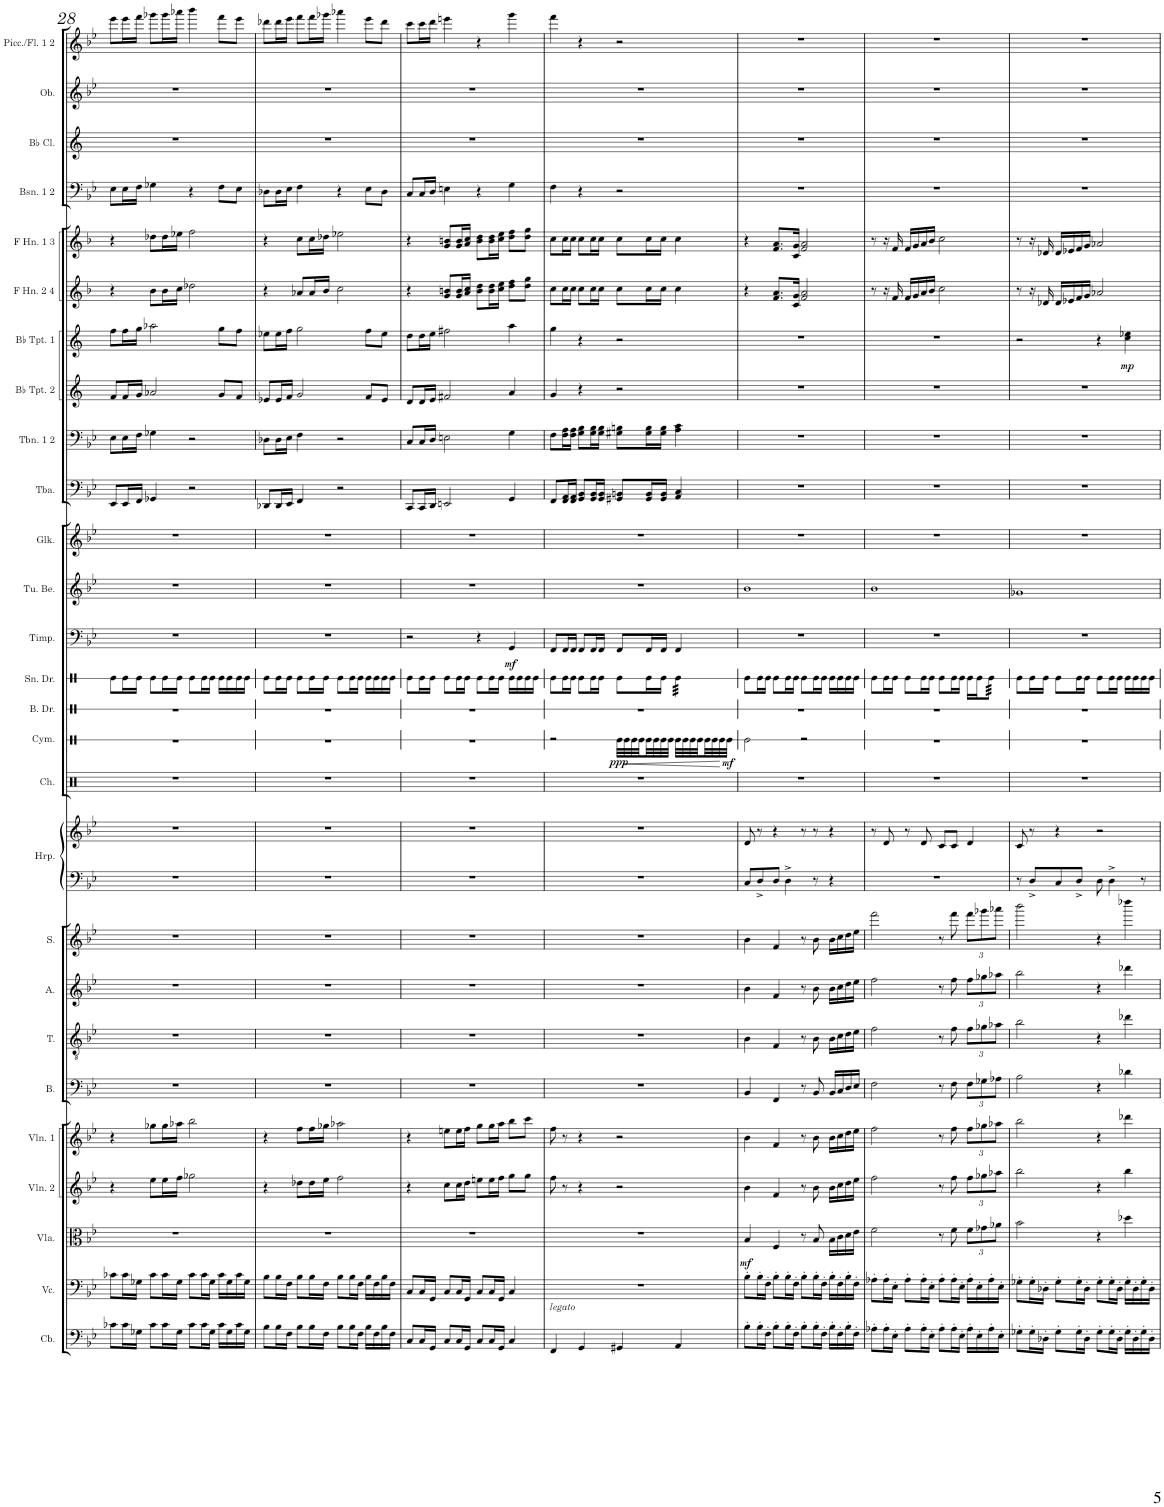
**kern	**kern	**kern	**dynam	**kern	**kern	**kern	**kern	**kern	**kern	**kern	**kern	**kern	**kern	**dynam	**kern	**kern	**kern	**dynam	**kern	**kern	**kern	**kern	**kern	**kern	**dynam	**kern	**kern	**kern	**kern	**kern	**kern
*part27	*part26	*part25	*part25	*part24	*part23	*part22	*part21	*part20	*part19	*part18	*part18	*part17	*part16	*part16	*part15	*part14	*part13	*part13	*part12	*part11	*part10	*part9	*part8	*part7	*part7	*part6	*part5	*part4	*part3	*part2	*part1
*staff28	*staff27	*staff26	*staff26	*staff25	*staff24	*staff23	*staff22	*staff21	*staff20	*staff19	*staff18	*staff17	*staff16	*staff16	*staff15	*staff14	*staff13	*staff13	*staff12	*staff11	*staff10	*staff9	*staff8	*staff7	*staff7	*staff6	*staff5	*staff4	*staff3	*staff2	*staff1
*I"Contrabass	*I"Violoncello	*I"Viola	*	*I"Violin 2	*I"Violin 1	*I"Bass	*I"Tenor	*I"Alto	*I"Soprano	*I"Harp	*	*I"Wind Chimes	*I"Cymbal	*	*I"Bass Drum	*I"Snare Drum	*I"Timpani	*	*I"Tubular Bells	*I"Glockenspiel	*I"Tuba	*I"Trombone 1 &amp; 2	*I"Bb Trumpet 2	*I"Bb Trumpet 1	*	*I"F Horn 2 &amp; 4	*I"F Horn 1 &amp; 3	*I"Bassoon 1 &amp; 2	*I"Bb Clarinet	*I"Oboe	*I"Piccolo/Flute 1 &amp; 2
*I'Cb.	*I'Vc.	*I'Vla.	*	*I'Vln. 2	*I'Vln. 1	*I'B.	*I'T.	*I'A.	*I'S.	*I'Hrp.	*	*I'Ch.	*I'Cym.	*	*I'B. Dr.	*I'Sn. Dr.	*I'Timp.	*	*I'Tu. Be.	*I'Glk.	*I'Tba.	*I'Tbn. 1 2	*I'Bb Tpt. 2	*I'Bb Tpt. 1	*	*I'F Hn. 2 4	*I'F Hn. 1 3	*I'Bsn. 1 2	*I'Bb Cl.	*I'Ob.	*I'Picc./Fl. 1 2
!!LO:PB:g=z
*clefF4	*clefF4	*clefC3	*	*clefG2	*clefG2	*clefF4	*clefGv2	*clefG2	*clefG2	*clefF4	*clefG2	*clefX	*clefX	*	*clefX	*clefX	*clefF4	*	*clefG2	*clefG2	*clefF4	*clefF4	*clefG2	*clefG2	*	*clefG2	*clefG2	*clefF4	*clefG2	*clefG2	*clefG2
*Trd7c12	*	*	*	*	*	*	*	*	*	*	*	*	*	*	*	*	*	*	*	*Trd-14c-24	*	*	*Trd1c2	*Trd1c2	*	*Trd4c7	*Trd4c7	*	*Trd1c2	*	*
*k[b-e-]	*k[b-e-]	*k[b-e-]	*	*k[b-e-]	*k[b-e-]	*k[b-e-]	*k[b-e-]	*k[b-e-]	*k[b-e-]	*k[b-e-]	*k[b-e-]	*k[]	*k[]	*	*k[]	*k[]	*k[b-e-]	*	*k[b-e-]	*k[b-e-]	*k[b-e-]	*k[b-e-]	*k[]	*k[]	*	*k[b-]	*k[b-]	*k[b-e-]	*k[]	*k[b-e-]	*k[b-e-]
*M4/4	*M4/4	*M4/4	*	*M4/4	*M4/4	*M4/4	*M4/4	*M4/4	*M4/4	*M4/4	*M4/4	*M4/4	*M4/4	*	*M4/4	*M4/4	*M4/4	*	*M4/4	*M4/4	*M4/4	*M4/4	*M4/4	*M4/4	*	*M4/4	*M4/4	*M4/4	*M4/4	*M4/4	*M4/4
*met(c)	*met(c)	*met(c)	*	*met(c)	*met(c)	*met(c)	*met(c)	*met(c)	*met(c)	*met(c)	*met(c)	*met(c)	*met(c)	*	*met(c)	*met(c)	*met(c)	*	*met(c)	*met(c)	*met(c)	*met(c)	*met(c)	*met(c)	*	*met(c)	*met(c)	*met(c)	*met(c)	*met(c)	*met(c)
=28	=28	=28	=28	=28	=28	=28	=28	=28	=28	=28	=28	=28	=28	=28	=28	=28	=28	=28	=28	=28	=28	=28	=28	=28	=28	=28	=28	=28	=28	=28	=28
8c-X'\L	8c-X'\L	1r	.	4r	4r	1r	1r	1r	1r	1r	1r	1r	1r	.	1r	8Re\L	1r	.	1r	1r	8EE-/L	8E-\L	8f/L	8ff\L	.	4r	4r	8E-\L	1r	1r	8eee-\L
16c-'\L	16c-'\L	.	.	.	.	.	.	.	.	.	.	.	.	.	.	16Re\L	.	.	.	.	16EE-/L	16E-\L	16f/L	16ff\L	.	.	.	16E-\L	.	.	16eee-\L
16G-X'\JJ	16G-X'\JJ	.	.	.	.	.	.	.	.	.	.	.	.	.	.	16Re\JJ	.	.	.	.	16FF/JJ	16F\JJ	16g/JJ	16gg\JJ	.	.	.	16F\JJ	.	.	16fff\JJ
8c-'\L	8c-'\L	.	.	8ee-\L	8gg-X\L	.	.	.	.	.	.	.	.	.	.	8Re\L	.	.	.	.	4GG-X/	4G-X\	2a-X/	2aa-X\	.	8b-\L	8dd-X\L	4G-X\	.	.	8ggg-X\L
16c-'\L	16c-'\L	.	.	16ee-\L	16gg-\L	.	.	.	.	.	.	.	.	.	.	16Re\L	.	.	.	.	.	.	.	.	.	16b-\L	16dd-\L	.	.	.	16ggg-\L
16G-'\JJ	16G-'\JJ	.	.	16ff\JJ	16aa-X\JJ	.	.	.	.	.	.	.	.	.	.	16Re\JJ	.	.	.	.	.	.	.	.	.	16cc\JJ	16ee-X\JJ	.	.	.	16aaa-X\JJ
8c-'\L	8c-'\L	.	.	2gg-X\	2bb-\	.	.	.	.	.	.	.	.	.	.	8Re\L	.	.	.	.	2r	2r	.	.	.	2dd-X\	2ff\	4r	.	.	4bbb-\
16c-'\L	16c-'\L	.	.	.	.	.	.	.	.	.	.	.	.	.	.	16Re\L	.	.	.	.	.	.	.	.	.	.	.	.	.	.	.
16G-'\JJ	16G-'\JJ	.	.	.	.	.	.	.	.	.	.	.	.	.	.	16Re\JJ	.	.	.	.	.	.	.	.	.	.	.	.	.	.	.
16c-'\LL	16c-'\LL	.	.	.	.	.	.	.	.	.	.	.	.	.	.	16Re\LL	.	.	.	.	.	.	8g/L	8gg\L	.	.	.	8F\L	.	.	8fff\L
16G-'\	16G-'\	.	.	.	.	.	.	.	.	.	.	.	.	.	.	16Re\	.	.	.	.	.	.	.	.	.	.	.	.	.	.	.
16c-'\	16c-'\	.	.	.	.	.	.	.	.	.	.	.	.	.	.	16Re\	.	.	.	.	.	.	8f/J	8ff\J	.	.	.	8E-\J	.	.	8eee-\J
16G-'\JJ	16G-'\JJ	.	.	.	.	.	.	.	.	.	.	.	.	.	.	16Re\JJ	.	.	.	.	.	.	.	.	.	.	.	.	.	.	.
=29	=29	=29	=29	=29	=29	=29	=29	=29	=29	=29	=29	=29	=29	=29	=29	=29	=29	=29	=29	=29	=29	=29	=29	=29	=29	=29	=29	=29	=29	=29	=29
8B-'\L	8B-'\L	1r	.	4r	4r	1r	1r	1r	1r	1r	1r	1r	1r	.	1r	8Re\L	1r	.	1r	1r	8DD-X/L	8D-X\L	8e-X/L	8ee-X\L	.	4r	4r	8D-X\L	1r	1r	8ddd-X\L
16B-'\L	16B-'\L	.	.	.	.	.	.	.	.	.	.	.	.	.	.	16Re\L	.	.	.	.	16DD-/L	16D-\L	16e-/L	16ee-\L	.	.	.	16D-\L	.	.	16ddd-\L
16F'\JJ	16F'\JJ	.	.	.	.	.	.	.	.	.	.	.	.	.	.	16Re\JJ	.	.	.	.	16EE-/JJ	16E-\JJ	16f/JJ	16ff\JJ	.	.	.	16E-\JJ	.	.	16eee-\JJ
8B-'\L	8B-'\L	.	.	8dd-X\L	8ff\L	.	.	.	.	.	.	.	.	.	.	8Re\L	.	.	.	.	4FF/	4F\	2g/	2gg\	.	8a-X/L	8cc\L	4F\	.	.	8fff\L
16B-'\L	16B-'\L	.	.	16dd-\L	16ff\L	.	.	.	.	.	.	.	.	.	.	16Re\L	.	.	.	.	.	.	.	.	.	16a-/L	16cc\L	.	.	.	16fff\L
16F'\JJ	16F'\JJ	.	.	16ee-\JJ	16gg-X\JJ	.	.	.	.	.	.	.	.	.	.	16Re\JJ	.	.	.	.	.	.	.	.	.	16b-/JJ	16dd-X\JJ	.	.	.	16ggg-X\JJ
8B-'\L	8B-'\L	.	.	2ff\	2aa-X\	.	.	.	.	.	.	.	.	.	.	8Re\L	.	.	.	.	2r	2r	.	.	.	2cc\	2ee-X\	4r	.	.	4aaa-X\
16B-'\L	16B-'\L	.	.	.	.	.	.	.	.	.	.	.	.	.	.	16Re\L	.	.	.	.	.	.	.	.	.	.	.	.	.	.	.
16F'\JJ	16F'\JJ	.	.	.	.	.	.	.	.	.	.	.	.	.	.	16Re\JJ	.	.	.	.	.	.	.	.	.	.	.	.	.	.	.
16B-'\LL	16B-'\LL	.	.	.	.	.	.	.	.	.	.	.	.	.	.	16Re\LL	.	.	.	.	.	.	8f/L	8ff\L	.	.	.	8E-\L	.	.	8eee-\L
16F'\	16F'\	.	.	.	.	.	.	.	.	.	.	.	.	.	.	16Re\	.	.	.	.	.	.	.	.	.	.	.	.	.	.	.
16B-'\	16B-'\	.	.	.	.	.	.	.	.	.	.	.	.	.	.	16Re\	.	.	.	.	.	.	8e-/J	8ee-\J	.	.	.	8D-\J	.	.	8ddd-\J
16F'\JJ	16F'\JJ	.	.	.	.	.	.	.	.	.	.	.	.	.	.	16Re\JJ	.	.	.	.	.	.	.	.	.	.	.	.	.	.	.
=30	=30	=30	=30	=30	=30	=30	=30	=30	=30	=30	=30	=30	=30	=30	=30	=30	=30	=30	=30	=30	=30	=30	=30	=30	=30	=30	=30	=30	=30	=30	=30
8C'/L	8C'/L	1r	.	4r	4r	1r	1r	1r	1r	1r	1r	1r	1r	.	1r	8Re\L	2r	.	1r	1r	8CC/L	8C/L	8d/L	8dd\L	.	4r	4r	8C/L	1r	1r	8ccc\L
16C'/L	16C'/L	.	.	.	.	.	.	.	.	.	.	.	.	.	.	16Re\L	.	.	.	.	16CC/L	16C/L	16d/L	16dd\L	.	.	.	16C/L	.	.	16ccc\L
16GG'/JJ	16GG'/JJ	.	.	.	.	.	.	.	.	.	.	.	.	.	.	16Re\JJ	.	.	.	.	16DD/JJ	16D/JJ	16e/JJ	16ee\JJ	.	.	.	16D/JJ	.	.	16ddd\JJ
8C'/L	8C'/L	.	.	8cc\L	8een\L	.	.	.	.	.	.	.	.	.	.	8Re\L	.	.	.	.	2EEn/	2En\	2f#X/	2ff#X\	.	8g/ 8bn/L	8g/ 8bn/L	4En\	.	.	4eeen\
16C'/L	16C'/L	.	.	16cc\L	16ee\L	.	.	.	.	.	.	.	.	.	.	16Re\L	.	.	.	.	.	.	.	.	.	16g/ 16b/L	16g/ 16b/L	.	.	.	.
16GG'/JJ	16GG'/JJ	.	.	16dd\JJ	16ff\JJ	.	.	.	.	.	.	.	.	.	.	16Re\JJ	.	.	.	.	.	.	.	.	.	16a/ 16cc/JJ	16a/ 16cc/JJ	.	.	.	.
8C'/L	8C'/L	.	.	8een\L	8gg\L	.	.	.	.	.	.	.	.	.	.	8Re\L	4r	.	.	.	.	.	.	.	.	8b\ 8dd\L	8b\ 8dd\L	4r	.	.	4r
16C'/L	16C'/L	.	.	16ee\L	16gg\L	.	.	.	.	.	.	.	.	.	.	16Re\L	.	.	.	.	.	.	.	.	.	16b\ 16dd\L	16b\ 16dd\L	.	.	.	.
16GG'/JJ	16GG'/JJ	.	.	16ff\JJ	16aa\JJ	.	.	.	.	.	.	.	.	.	.	16Re\JJ	.	.	.	.	.	.	.	.	.	16cc\ 16ee\JJ	16cc\ 16ee\JJ	.	.	.	.
!	!	!	!	!	!	!	!	!	!	!	!	!	!	!	!	!	!	!LO:DY:b	!	!	!	!	!	!	!	!	!	!	!	!	!
4C'/	4C'/	.	.	8gg\L	8bb-\L	.	.	.	.	.	.	.	.	.	.	16Re\LL	4GG/	mf	.	.	4GG/	4G\	4a/	4aa\	.	8dd\ 8ff\L	8dd\ 8ff\L	4G\	.	.	4ggg\
.	.	.	.	.	.	.	.	.	.	.	.	.	.	.	.	16Re\	.	.	.	.	.	.	.	.	.	.	.	.	.	.	.
.	.	.	.	8gg\J	8ccc\J	.	.	.	.	.	.	.	.	.	.	16Re\	.	.	.	.	.	.	.	.	.	8dd\ 8gg\J	8dd\ 8gg\J	.	.	.	.
.	.	.	.	.	.	.	.	.	.	.	.	.	.	.	.	16Re\JJ	.	.	.	.	.	.	.	.	.	.	.	.	.	.	.
=31	=31	=31	=31	=31	=31	=31	=31	=31	=31	=31	=31	=31	=31	=31	=31	=31	=31	=31	=31	=31	=31	=31	=31	=31	=31	=31	=31	=31	=31	=31	=31
!LO:TX:a:i:t=legato	!	!	!	!	!	!	!	!	!	!	!	!	!	!	!	!	!	!	!	!	!	!	!	!	!	!	!	!	!	!	!
4FF/	1r	1r	.	8ff\	8ff\	1r	1r	1r	1r	1r	1r	1r	2r	.	1r	8Re\L	8FF/L	.	1r	1r	8FF/L	8F\L	4g/	4gg\	.	8cc\L	8cc\L	4F\	1r	1r	4fff\
.	.	.	.	8r	8r	.	.	.	.	.	.	.	.	.	.	16Re\L	16FF/L	.	.	.	16FF/ 16AA/L	16F\ 16A\L	.	.	.	16cc\L	16cc\L	.	.	.	.
.	.	.	.	.	.	.	.	.	.	.	.	.	.	.	.	16Re\JJ	16FF/JJ	.	.	.	16FF/ 16AA/JJ	16F\ 16A\JJ	.	.	.	16cc\JJ	16cc\JJ	.	.	.	.
4GG/	.	.	.	4r	4r	.	.	.	.	.	.	.	.	.	.	8Re\L	8FF/L	.	.	.	8GG/ 8BB-/L	8G\ 8B-\L	4r	4r	.	8cc\L	8cc\L	4r	.	.	4r
.	.	.	.	.	.	.	.	.	.	.	.	.	.	.	.	16Re\L	16FF/L	.	.	.	16GG/ 16BB-/L	16G\ 16B-\L	.	.	.	16cc\L	16cc\L	.	.	.	.
.	.	.	.	.	.	.	.	.	.	.	.	.	.	.	.	16Re\JJ	16FF/JJ	.	.	.	16GG/ 16BB-/JJ	16G\ 16B-\JJ	.	.	.	16cc\JJ	16cc\JJ	.	.	.	.
!	!	!	!	!	!	!	!	!	!	!	!	!	!	!LO:DY:b	!	!	!	!	!	!	!	!	!	!	!	!	!	!	!	!	!
4GG#X/	.	.	.	2r	2r	.	.	.	.	.	.	.	32Re\LLL	ppp	.	8Re\L	8FF/L	.	.	.	8GG#X/ 8BBn/L	8G#X\ 8Bn\L	2r	2r	.	8cc\L	8cc\L	2r	.	.	2r
!	!	!	!	!	!	!	!	!	!	!	!	!	!	!LO:HP:b	!	!	!	!	!	!	!	!	!	!	!	!	!	!	!	!	!
.	.	.	.	.	.	.	.	.	.	.	.	.	32Re\	<	.	.	.	.	.	.	.	.	.	.	.	.	.	.	.	.	.
.	.	.	.	.	.	.	.	.	.	.	.	.	32Re\	.	.	.	.	.	.	.	.	.	.	.	.	.	.	.	.	.	.
.	.	.	.	.	.	.	.	.	.	.	.	.	32Re\	.	.	.	.	.	.	.	.	.	.	.	.	.	.	.	.	.	.
.	.	.	.	.	.	.	.	.	.	.	.	.	32Re\	.	.	16Re\L	16FF/L	.	.	.	16GG#/ 16BB/L	16G#\ 16B\L	.	.	.	16cc\L	16cc\L	.	.	.	.
.	.	.	.	.	.	.	.	.	.	.	.	.	32Re\	.	.	.	.	.	.	.	.	.	.	.	.	.	.	.	.	.	.
.	.	.	.	.	.	.	.	.	.	.	.	.	32Re\	.	.	16Re\JJ	16FF/JJ	.	.	.	16GG#/ 16BB/JJ	16G#\ 16B\JJ	.	.	.	16cc\JJ	16cc\JJ	.	.	.	.
.	.	.	.	.	.	.	.	.	.	.	.	.	32Re\JJJ	.	.	.	.	.	.	.	.	.	.	.	.	.	.	.	.	.	.
*	*	*	*	*	*	*	*	*	*	*	*	*	*	*	*	*tremolo	*	*	*	*	*	*	*	*	*	*	*	*	*	*	*
4AA/	.	.	.	.	.	.	.	.	.	.	.	.	32Re\LLL	.	.	32Re\LLL	4FF/	.	.	.	4AA/ 4C/	4A\ 4c\	.	.	.	4cc\	4cc\	.	.	.	.
.	.	.	.	.	.	.	.	.	.	.	.	.	32Re\	.	.	32Re\	.	.	.	.	.	.	.	.	.	.	.	.	.	.	.
.	.	.	.	.	.	.	.	.	.	.	.	.	32Re\	.	.	32Re\	.	.	.	.	.	.	.	.	.	.	.	.	.	.	.
.	.	.	.	.	.	.	.	.	.	.	.	.	32Re\	.	.	32Re\	.	.	.	.	.	.	.	.	.	.	.	.	.	.	.
.	.	.	.	.	.	.	.	.	.	.	.	.	32Re\	.	.	32Re\	.	.	.	.	.	.	.	.	.	.	.	.	.	.	.
.	.	.	.	.	.	.	.	.	.	.	.	.	32Re\	.	.	32Re\	.	.	.	.	.	.	.	.	.	.	.	.	.	.	.
.	.	.	.	.	.	.	.	.	.	.	.	.	32Re\	.	.	32Re\	.	.	.	.	.	.	.	.	.	.	.	.	.	.	.
!	!	!	!	!	!	!	!	!	!	!	!	!	!	!LO:DY:n=1:b	!	!	!	!	!	!	!	!	!	!	!	!	!	!	!	!	!
.	.	.	.	.	.	.	.	.	.	.	.	.	32Re\JJJ	[ mf	.	32Re\JJJ	.	.	.	.	.	.	.	.	.	.	.	.	.	.	.
*	*	*	*	*	*	*	*	*	*	*	*	*	*	*	*	*Xtremolo	*	*	*	*	*	*	*	*	*	*	*	*	*	*	*
=32	=32	=32	=32	=32	=32	=32	=32	=32	=32	=32	=32	=32	=32	=32	=32	=32	=32	=32	=32	=32	=32	=32	=32	=32	=32	=32	=32	=32	=32	=32	=32
!	!	!	!LO:DY:b	!	!	!	!	!	!	!	!	!	!	!	!	!	!	!	!	!	!	!	!	!	!	!	!	!	!	!	!
8B-'\L	8B-'\L	4B-/	mf	4b-\	4b-\	4BB-/	4B-\	4b-\	4b-\	8C/L	8d/	1r	2Re\	.	1r	8Re\L	1r	.	1b-	1r	1r	1r	1r	1r	.	4r	4r	1r	1r	1r	1r
16B-'\L	16B-'\L	.	.	.	.	.	.	.	.	8D^/	8r	.	.	.	.	16Re\L	.	.	.	.	.	.	.	.	.	.	.	.	.	.	.
16F'\JJ	16F'\JJ	.	.	.	.	.	.	.	.	.	.	.	.	.	.	16Re\JJ	.	.	.	.	.	.	.	.	.	.	.	.	.	.	.
8B-'\L	8B-'\L	4F/	.	4f/	4f/	4FF/	4F/	4f/	4f/	8D/J	4r	.	.	.	.	8Re\L	.	.	.	.	.	.	.	.	.	8.f/ 8.a/L	8.f/ 8.a/L	.	.	.	.
16B-'\L	16B-'\L	.	.	.	.	.	.	.	.	4D^\	.	.	.	.	.	16Re\L	.	.	.	.	.	.	.	.	.	.	.	.	.	.	.
16F'\JJ	16F'\JJ	.	.	.	.	.	.	.	.	.	.	.	.	.	.	16Re\JJ	.	.	.	.	.	.	.	.	.	16c/ 16g/Jk	16c/ 16g/Jk	.	.	.	.
8B-'\L	8B-'\L	8r	.	8r	8r	8r	8r	8r	8r	.	8r	.	2r	.	.	8Re\L	.	.	.	.	.	.	.	.	.	2f/ 2a/	2f/ 2a/	.	.	.	.
16B-'\L	16B-'\L	8B-/	.	8b-\	8b-\	8BB-/	8B-\	8b-\	8b-\	8r	8r	.	.	.	.	16Re\L	.	.	.	.	.	.	.	.	.	.	.	.	.	.	.
16F'\JJ	16F'\JJ	.	.	.	.	.	.	.	.	.	.	.	.	.	.	16Re\JJ	.	.	.	.	.	.	.	.	.	.	.	.	.	.	.
16B-'\LL	16B-'\LL	16B-\LL	.	16b-\LL	16b-\LL	16BB-/LL	16B-\LL	16b-\LL	16b-\LL	4r	4r	.	.	.	.	16Re\LL	.	.	.	.	.	.	.	.	.	.	.	.	.	.	.
16F'\	16F'\	16c\	.	16cc\	16cc\	16C/	16c\	16cc\	16cc\	.	.	.	.	.	.	16Re\	.	.	.	.	.	.	.	.	.	.	.	.	.	.	.
16B-'\	16B-'\	16d\	.	16dd\	16dd\	16D/	16d\	16dd\	16dd\	.	.	.	.	.	.	16Re\	.	.	.	.	.	.	.	.	.	.	.	.	.	.	.
16F'\JJ	16F'\JJ	16e-\JJ	.	16ee-\JJ	16ee-\JJ	16E-/JJ	16e-\JJ	16ee-\JJ	16ee-\JJ	.	.	.	.	.	.	16Re\JJ	.	.	.	.	.	.	.	.	.	.	.	.	.	.	.
=33	=33	=33	=33	=33	=33	=33	=33	=33	=33	=33	=33	=33	=33	=33	=33	=33	=33	=33	=33	=33	=33	=33	=33	=33	=33	=33	=33	=33	=33	=33	=33
8A-X'\L	8A-X'\L	2f\	.	2ff\	2ff\	2F\	2f\	2ff\	2fff\	1r	8r	1r	1r	.	1r	8Re\L	1r	.	1b-	1r	1r	1r	1r	1r	.	8r	8r	1r	1r	1r	1r
16A-'\L	16A-'\L	.	.	.	.	.	.	.	.	.	8d/	.	.	.	.	16Re\L	.	.	.	.	.	.	.	.	.	16r	16r	.	.	.	.
16E-'\JJ	16E-'\JJ	.	.	.	.	.	.	.	.	.	.	.	.	.	.	16Re\JJ	.	.	.	.	.	.	.	.	.	16f/	16f/	.	.	.	.
8A-'\L	8A-'\L	.	.	.	.	.	.	.	.	.	8r	.	.	.	.	8Re\L	.	.	.	.	.	.	.	.	.	16f/LL	16f/LL	.	.	.	.
.	.	.	.	.	.	.	.	.	.	.	.	.	.	.	.	.	.	.	.	.	.	.	.	.	.	16g/	16g/	.	.	.	.
16A-'\L	16A-'\L	.	.	.	.	.	.	.	.	.	8d/	.	.	.	.	16Re\L	.	.	.	.	.	.	.	.	.	16a/	16a/	.	.	.	.
16E-'\JJ	16E-'\JJ	.	.	.	.	.	.	.	.	.	.	.	.	.	.	16Re\JJ	.	.	.	.	.	.	.	.	.	16b-/JJ	16b-/JJ	.	.	.	.
8A-'\L	8A-'\L	8r	.	8r	8r	8r	8r	8r	8r	.	8c/L	.	.	.	.	8Re\L	.	.	.	.	.	.	.	.	.	2cc\	2cc\	.	.	.	.
16A-'\L	16A-'\L	8f\	.	8ff\	8ff\	8F\	8f\	8ff\	8fff\	.	8c/J	.	.	.	.	16Re\L	.	.	.	.	.	.	.	.	.	.	.	.	.	.	.
16E-'\JJ	16E-'\JJ	.	.	.	.	.	.	.	.	.	.	.	.	.	.	16Re\JJ	.	.	.	.	.	.	.	.	.	.	.	.	.	.	.
*	*	*Xbrackettup	*	*Xbrackettup	*Xbrackettup	*Xbrackettup	*Xbrackettup	*Xbrackettup	*Xbrackettup	*	*	*	*	*	*	*	*	*	*	*	*	*	*	*	*	*	*	*	*	*	*
16A-'\LL	16A-'\LL	12f\L	.	12ff\L	12ff\L	12F\L	12f\L	12ff\L	12fff\L	.	4d/	.	.	.	.	16Re\LL	.	.	.	.	.	.	.	.	.	.	.	.	.	.	.
16E-'\	16E-'\	.	.	.	.	.	.	.	.	.	.	.	.	.	.	16Re\J	.	.	.	.	.	.	.	.	.	.	.	.	.	.	.
.	.	12g-X\	.	12gg-X\	12gg-X\	12G-X\	12g-X\	12gg-X\	12ggg-X\	.	.	.	.	.	.	.	.	.	.	.	.	.	.	.	.	.	.	.	.	.	.
*	*	*	*	*	*	*	*	*	*	*	*	*	*	*	*	*tremolo	*	*	*	*	*	*	*	*	*	*	*	*	*	*	*
16A-'\	16A-'\	.	.	.	.	.	.	.	.	.	.	.	.	.	.	64Re\	.	.	.	.	.	.	.	.	.	.	.	.	.	.	.
.	.	.	.	.	.	.	.	.	.	.	.	.	.	.	.	64Re\	.	.	.	.	.	.	.	.	.	.	.	.	.	.	.
.	.	.	.	.	.	.	.	.	.	.	.	.	.	.	.	64Re\	.	.	.	.	.	.	.	.	.	.	.	.	.	.	.
.	.	12a-X\J	.	12aa-X\J	12aa-X\J	12A-X\J	12a-X\J	12aa-X\J	12aaa-X\J	.	.	.	.	.	.	.	.	.	.	.	.	.	.	.	.	.	.	.	.	.	.
.	.	.	.	.	.	.	.	.	.	.	.	.	.	.	.	64Re\	.	.	.	.	.	.	.	.	.	.	.	.	.	.	.
16E-'\JJ	16E-'\JJ	.	.	.	.	.	.	.	.	.	.	.	.	.	.	64Re\	.	.	.	.	.	.	.	.	.	.	.	.	.	.	.
.	.	.	.	.	.	.	.	.	.	.	.	.	.	.	.	64Re\	.	.	.	.	.	.	.	.	.	.	.	.	.	.	.
.	.	.	.	.	.	.	.	.	.	.	.	.	.	.	.	64Re\	.	.	.	.	.	.	.	.	.	.	.	.	.	.	.
.	.	.	.	.	.	.	.	.	.	.	.	.	.	.	.	64Re\JJJJ	.	.	.	.	.	.	.	.	.	.	.	.	.	.	.
*	*	*	*	*	*	*	*	*	*	*	*	*	*	*	*	*Xtremolo	*	*	*	*	*	*	*	*	*	*	*	*	*	*	*
=34	=34	=34	=34	=34	=34	=34	=34	=34	=34	=34	=34	=34	=34	=34	=34	=34	=34	=34	=34	=34	=34	=34	=34	=34	=34	=34	=34	=34	=34	=34	=34
8G-X'\L	8G-X'\L	2b-\	.	2bb-\	2bb-\	2B-\	2b-\	2bb-\	2bbb-\	8r	8c/	1r	1r	.	1r	8Re\L	1r	.	1g-X	1r	1r	1r	1r	2r	.	8r	8r	1r	1r	1r	1r
16G-'\L	16G-'\L	.	.	.	.	.	.	.	.	8D^/L	8r	.	.	.	.	16Re\L	.	.	.	.	.	.	.	.	.	16r	16r	.	.	.	.
16D-X'\JJ	16D-X'\JJ	.	.	.	.	.	.	.	.	.	.	.	.	.	.	16Re\JJ	.	.	.	.	.	.	.	.	.	16d-X/	16d-X/	.	.	.	.
8G-'\L	8G-'\L	.	.	.	.	.	.	.	.	8C/	4r	.	.	.	.	8Re\L	.	.	.	.	.	.	.	.	.	16d-/LL	16d-/LL	.	.	.	.
.	.	.	.	.	.	.	.	.	.	.	.	.	.	.	.	.	.	.	.	.	.	.	.	.	.	16e-X/	16e-X/	.	.	.	.
16G-'\L	16G-'\L	.	.	.	.	.	.	.	.	8D^/J	.	.	.	.	.	16Re\L	.	.	.	.	.	.	.	.	.	16f/	16f/	.	.	.	.
16D-'\JJ	16D-'\JJ	.	.	.	.	.	.	.	.	.	.	.	.	.	.	16Re\JJ	.	.	.	.	.	.	.	.	.	16g/JJ	16g/JJ	.	.	.	.
8G-'\L	8G-'\L	4r	.	4r	4r	4r	4r	4r	4r	8D\	2r	.	.	.	.	8Re\L	.	.	.	.	.	.	.	4r	.	2a-X/	2a-X/	.	.	.	.
16G-'\L	16G-'\L	.	.	.	.	.	.	.	.	4D^\	.	.	.	.	.	16Re\L	.	.	.	.	.	.	.	.	.	.	.	.	.	.	.
16D-'\JJ	16D-'\JJ	.	.	.	.	.	.	.	.	.	.	.	.	.	.	16Re\JJ	.	.	.	.	.	.	.	.	.	.	.	.	.	.	.
!	!	!	!	!	!	!	!	!	!	!	!	!	!	!	!	!	!	!	!	!	!	!	!	!	!LO:DY:b	!	!	!	!	!	!
16G-'\LL	16G-'\LL	4dd-X\	.	4bb-\	4ddd-X\	4d-X\	4dd-X\	4ddd-X\	4dddd-X\	.	.	.	.	.	.	16Re\LL	.	.	.	.	.	.	.	4cc\ 4ee-X\	mp	.	.	.	.	.	.
16D-'\	16D-'\	.	.	.	.	.	.	.	.	.	.	.	.	.	.	16Re\	.	.	.	.	.	.	.	.	.	.	.	.	.	.	.
16G-'\	16G-'\	.	.	.	.	.	.	.	.	8r	.	.	.	.	.	16Re\	.	.	.	.	.	.	.	.	.	.	.	.	.	.	.
16D-'\JJ	16D-'\JJ	.	.	.	.	.	.	.	.	.	.	.	.	.	.	16Re\JJ	.	.	.	.	.	.	.	.	.	.	.	.	.	.	.
=	=	=	=	=	=	=	=	=	=	=	=	=	=	=	=	=	=	=	=	=	=	=	=	=	=	=	=	=	=	=	=
*-	*-	*-	*-	*-	*-	*-	*-	*-	*-	*-	*-	*-	*-	*-	*-	*-	*-	*-	*-	*-	*-	*-	*-	*-	*-	*-	*-	*-	*-	*-	*-
